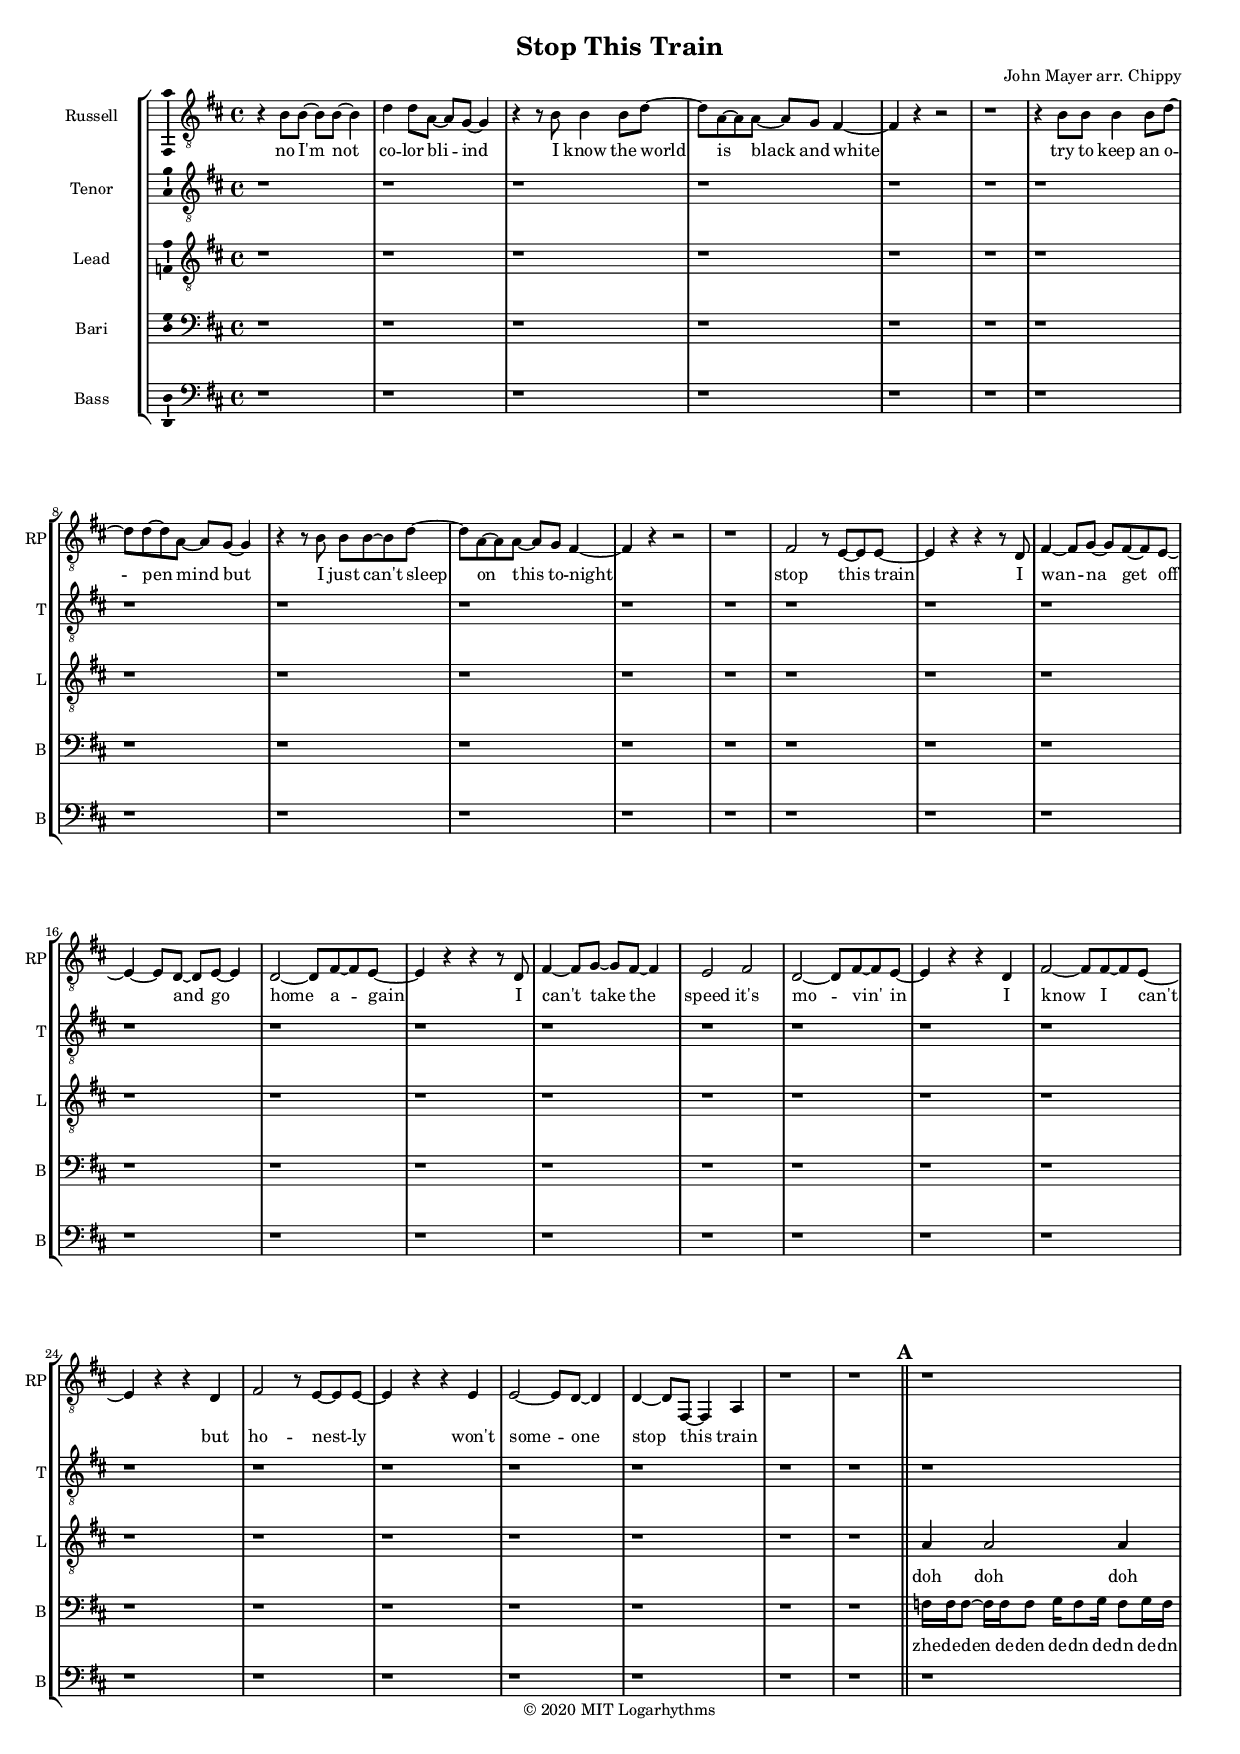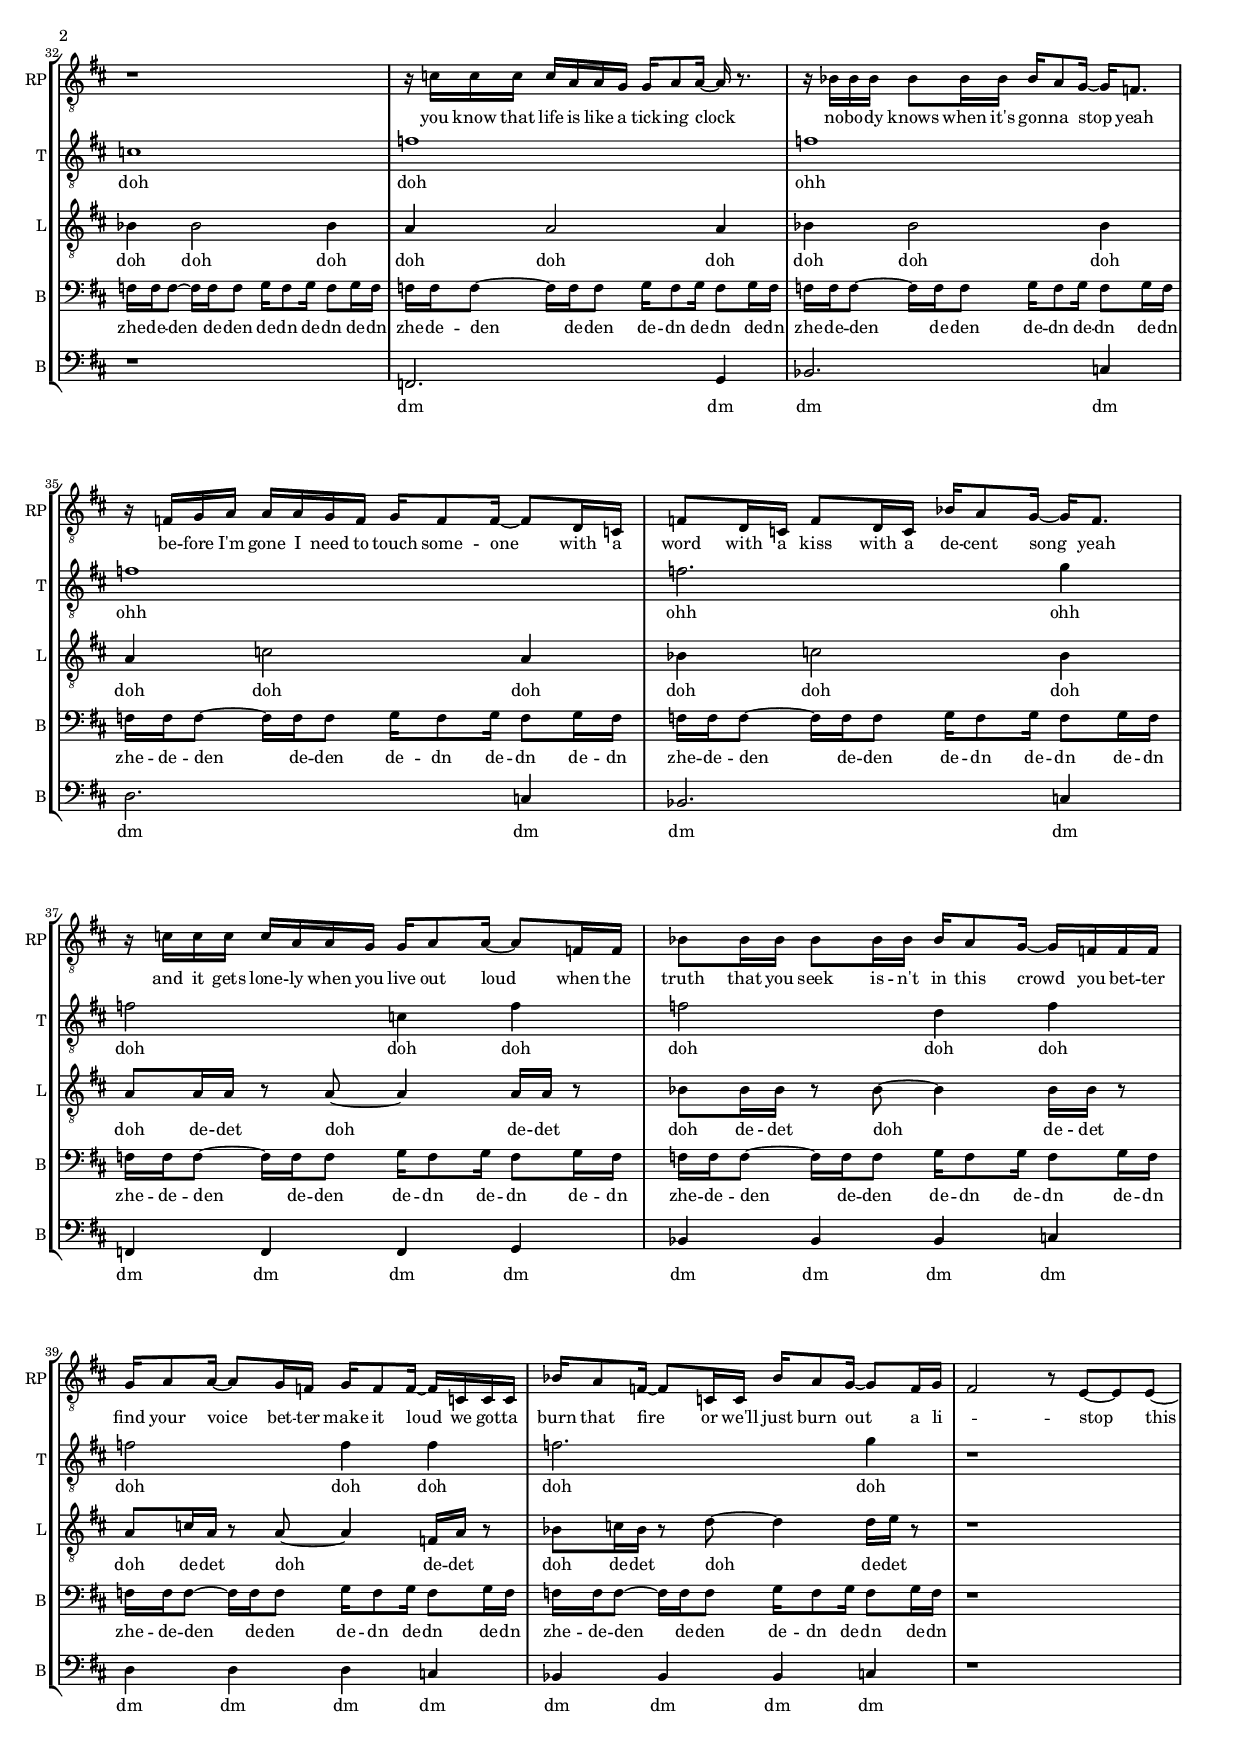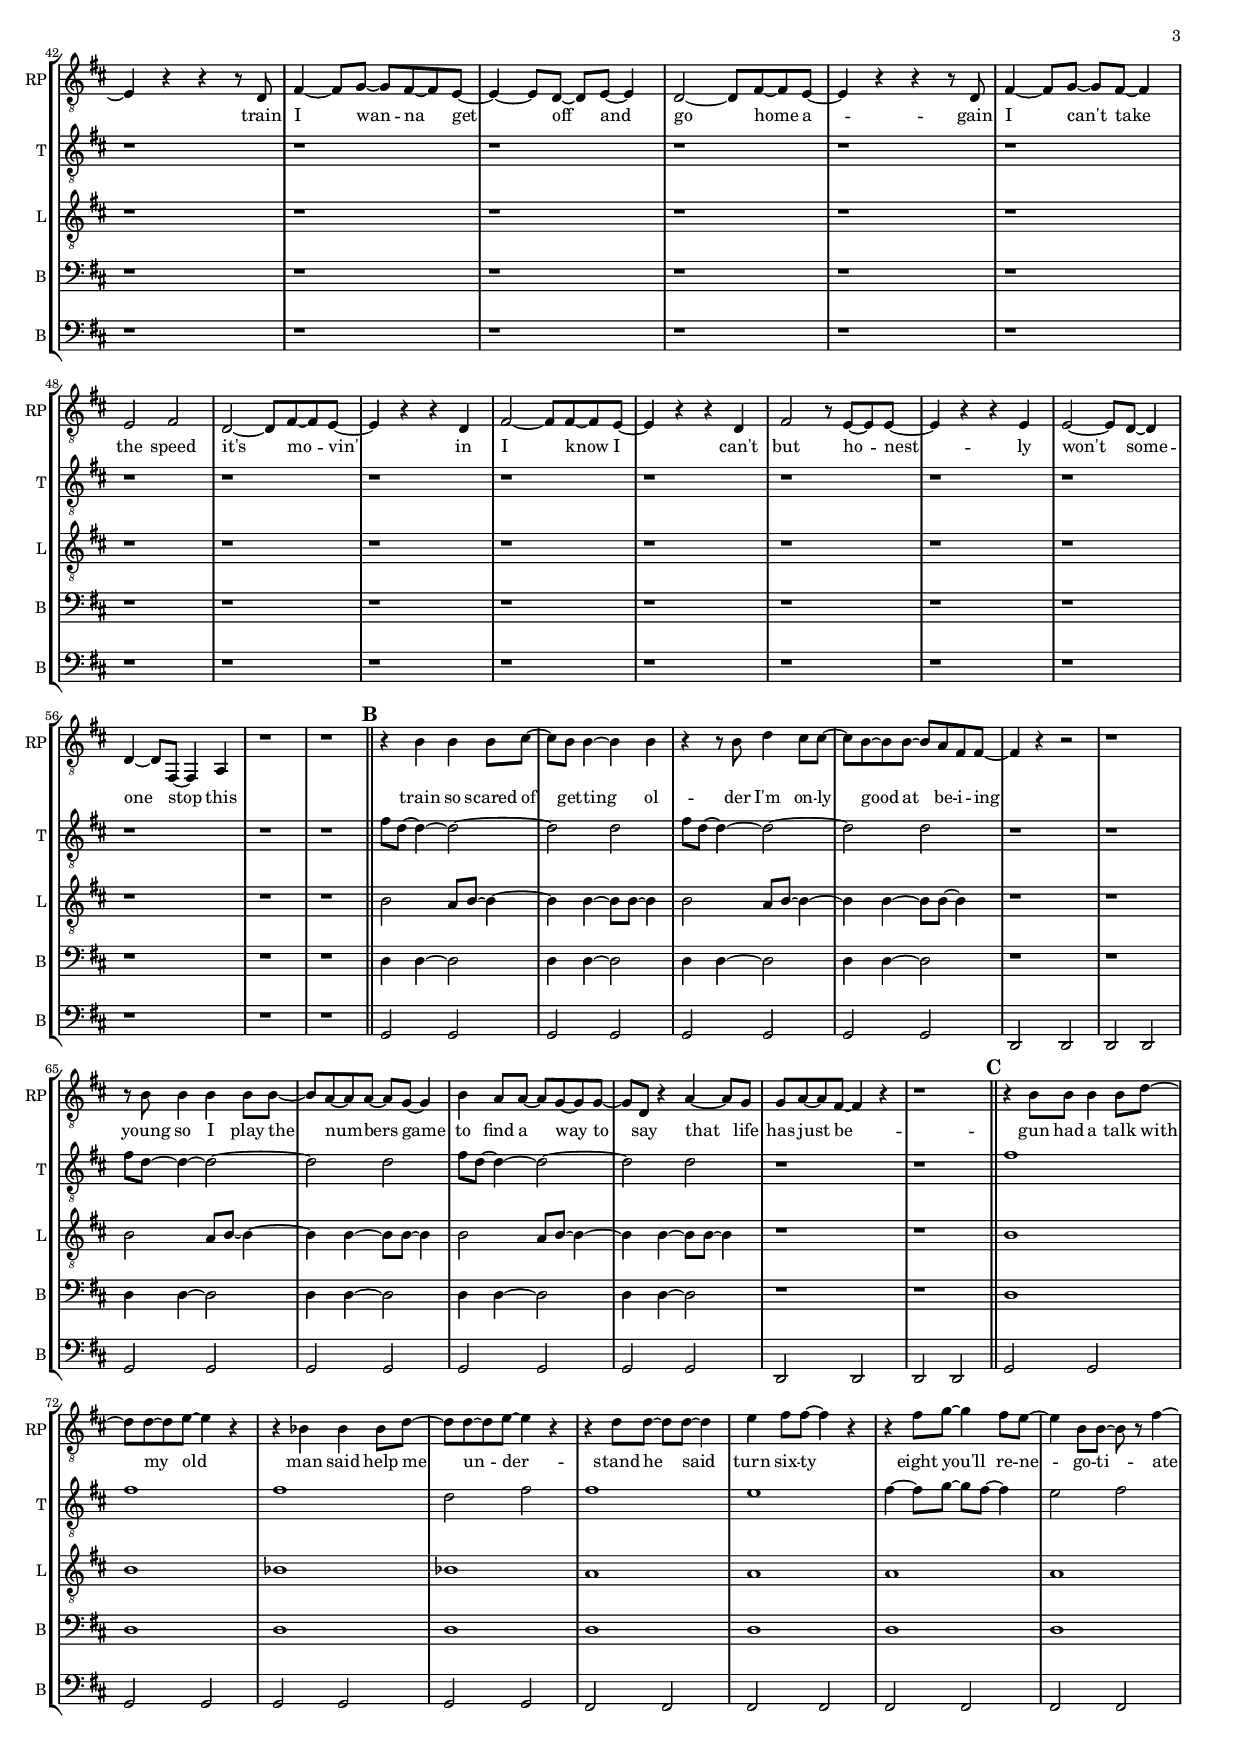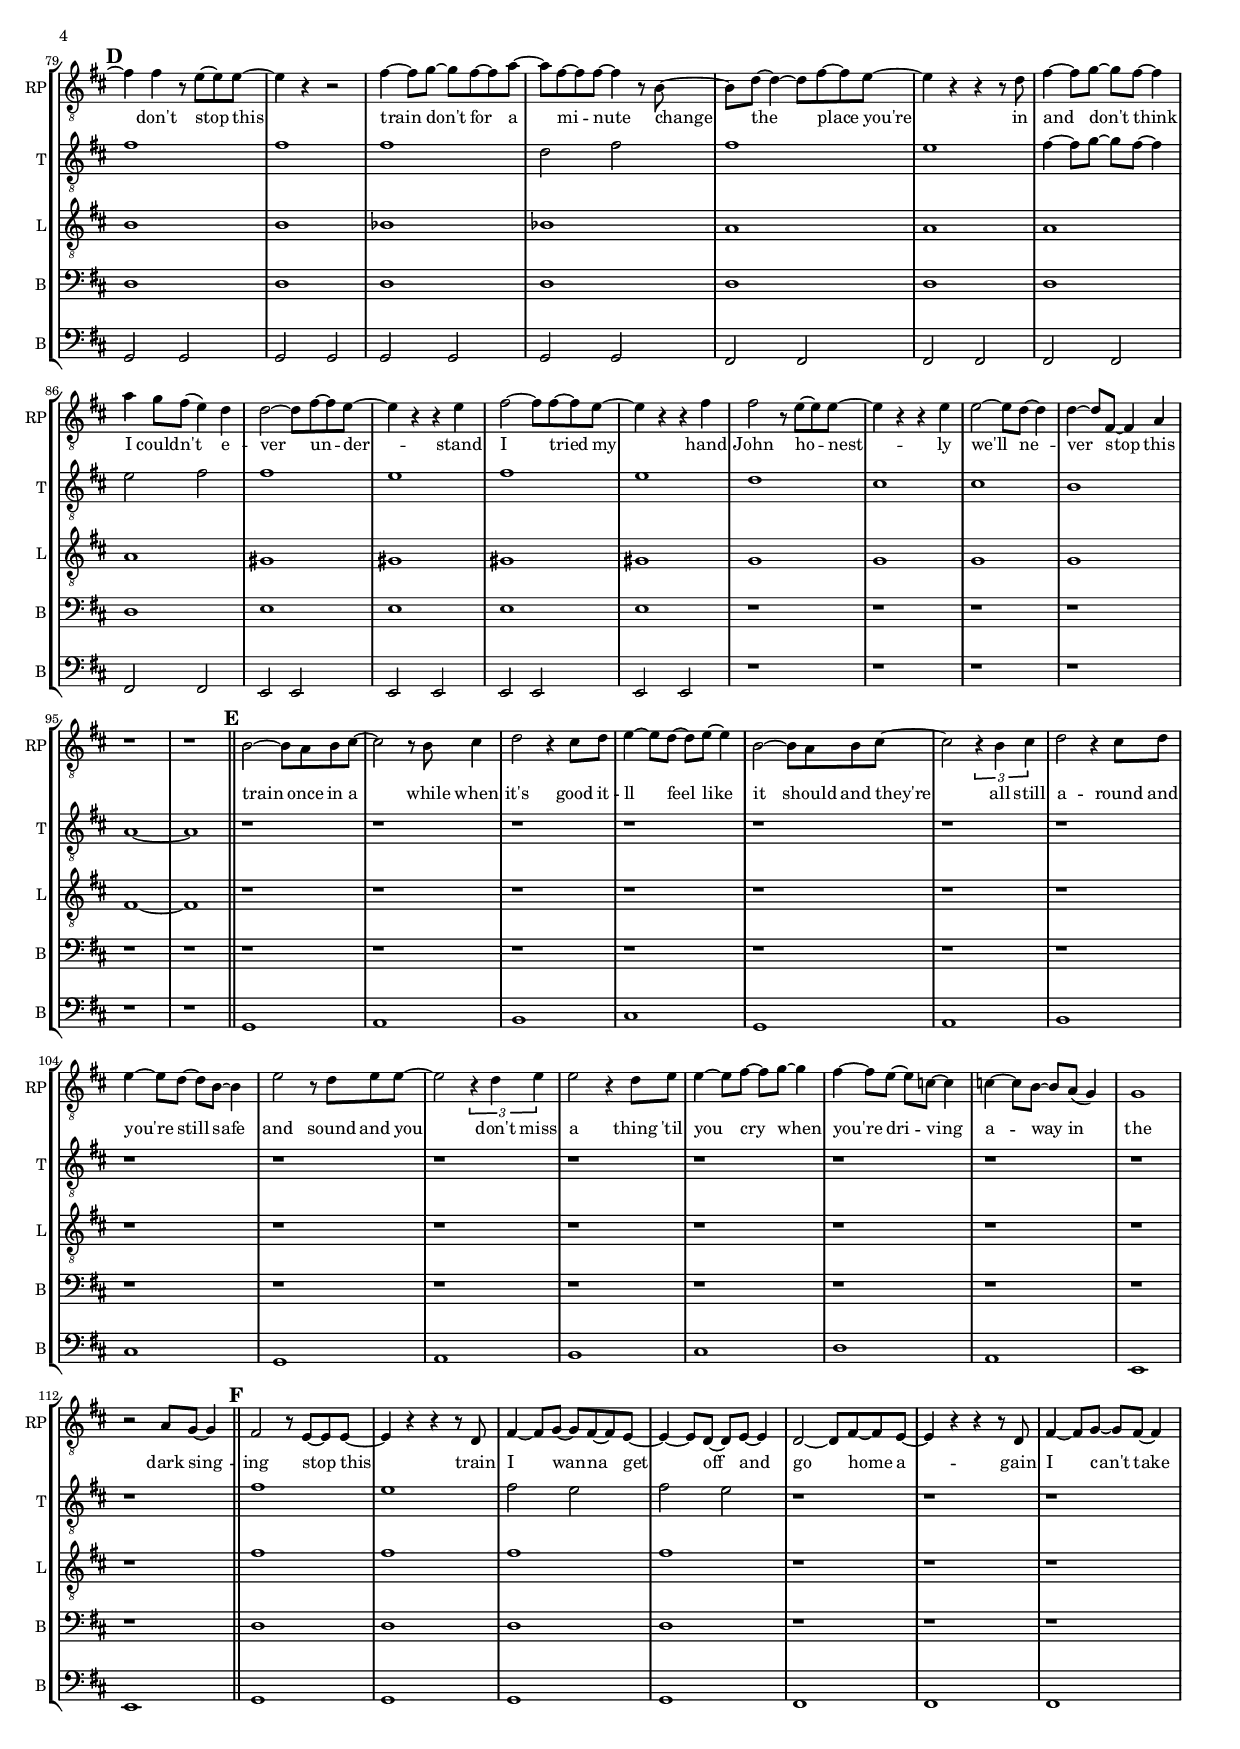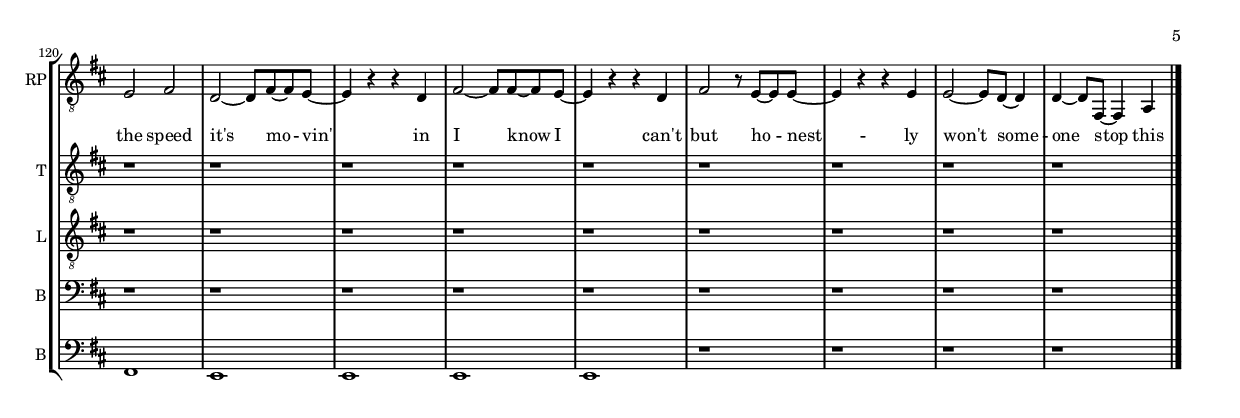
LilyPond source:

% score:///home/ryan/git/personal/stop-this-train/score.ly
% play:///home/ryan/git/personal/stop-this-train/media/russell.m4a:0
% play:///home/ryan/git/personal/stop-this-train/media/original.m4a:150
% play:///home/ryan/git/personal/stop-this-train/media/tori.m4a:4

\version "2.18.2"

#(set-global-staff-size 14)

\header {
  title = "Stop This Train"
  composer = "John Mayer arr. Chippy"
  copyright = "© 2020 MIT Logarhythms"
}

gSolo = { \key d \major }
gSoloLyrics = {}
gComp = { \key d \major }
gCompLyrics = {}
gRat = { \key d \major }
gRatLyrics = {}
gTenor = { \key d \major }
gTenorLyrics = {}
gLead = { \key d \major }
gLeadLyrics = {}
gBari = { \key d \major }
gBariLyrics = {}
gBass = { \key d \major }
gBassLyrics = {}


solo = \relative c' {
  r4  b8 b~  b8 b~  b4 |
  % no I'm not
  d4  d8 a~  a8 g~ g4 |
  % color bli-ind
  r4  r8 b  b4  b8 d~ |
  % I know the world
  d8 a~  a8 a~  a8 g  fis4~ |
  % is black and white

  fis4 r4 r2 |
  r1 |

  r4  b8 b  b4  b8 d~ |
  % try to keep an o-
  d8 d~  d8 a~  a8 g~ g4 |
  % pen mind but
  r4  r8 b  b8 b~  b8 d~ |
  % I just can't
  d8 a~  a8 a~  a8 g  fis4~ |
  % sleep on this tonigt

  fis4 r4 r2 |
  r1 |
}

soloLyrics = \lyricmode {
  no I'm not
  co -- lor bli -- ind
  I know the world
  is black and white

  try to keep an o --
  pen mind but
  I just can't
  sleep on this to -- night
}

comp = \relative c {
  r1 | r1 | r1 | r1 |
  r1 | r1 | r1 | r1 |
  r1 | r1 | r1 | r1 |
}

compLyrics = \lyricmode {}

rat = \relative c'' {
  r1 | r1 | r1 | r1 |
  r1 | r1 | r1 | r1 |
  r1 | r1 | r1 | r1 |
}

ratLyrics = \lyricmode {}

tenor = \relative c' {
  r1 | r1 | r1 | r1 |
  r1 | r1 | r1 | r1 |
  r1 | r1 | r1 | r1 |
}

tenorLyrics = \lyricmode {}

lead = \relative c' {
  r1 | r1 | r1 | r1 |
  r1 | r1 | r1 | r1 |
  r1 | r1 | r1 | r1 |
}

leadLyrics = \lyricmode {}

bari = \relative c' {
  r1 | r1 | r1 | r1 |
  r1 | r1 | r1 | r1 |
  r1 | r1 | r1 | r1 |
}

bariLyrics = \lyricmode {}

bass = \relative c, {
  r1 | r1 | r1 | r1 |
  r1 | r1 | r1 | r1 |
  r1 | r1 | r1 | r1 |
}

bassLyrics = \lyricmode {}


% "Export" the music to new variables

gSolo = { \gSolo \solo }
gSoloLyrics = { \gSoloLyrics \soloLyrics }
gComp = { \gComp \comp }
gCompLyrics = { \gCompLyrics \compLyrics }
gRat = { \gRat \rat }
gRatLyrics = { \gRatLyrics \ratLyrics }
gTenor = { \gTenor \tenor }
gTenorLyrics = { \gTenorLyrics \tenorLyrics }
gLead = { \gLead \lead }
gLeadLyrics = { \gLeadLyrics \leadLyrics }
gBari = { \gBari \bari }
gBariLyrics = { \gBariLyrics \bariLyrics }
gBass = { \gBass \bass }
gBassLyrics = { \gBassLyrics \bassLyrics }

% score:///home/ryan/git/personal/stop-this-train/score.ly
% play:///home/ryan/git/personal/stop-this-train/media/russell.m4a:97.75
% play:///home/ryan/git/personal/stop-this-train/media/original.m4a:150

solo = \relative c {
  fis2  r8 e~  e8 e~ |
  % stop this train
  e4  r4  r4  r8 d |
  % I
  fis4~  fis8 g~  g8 fis~  fis8 e~ |
  % wan-na get off
  e4~  e8 d~  d8 e8~  e4 |
  % and go

  d2~  d8 fis~  fis8 e~ |
  % home again
  e4  r4  r4  r8 d |
  % I
  fis4~  fis8 g~  g8 fis~  fis4 |
  % can't take the
  e2  fis2 |
  % speed it's

  d2~  d8 fis~  fis8 e~ |
  % mo-vin' in
  e4  r4  r4  d4 |
  % I
  fis2~  fis8 fis~  fis8 e~ |
  % know I can't
  e4  r4  r4  d4 |
  % but

  fis2  r8 e~  e8 e~ |
  % honestly
  e4  r4  r4  e4 |
  % won't
  e2~  e8 d~  d4 |
  % some one
  d4~  d8 fis,~  fis4  a4 |
  % stop this train

  r1 | r1 |

  \bar "||" \mark \default
}

soloLyrics = \lyricmode {
  stop this train
  I
  wan -- na get off
  and go

  home a -- gain
  I
  can't take the
  speed it's

  mo -- vin' in
  I
  know I can't
  but

  ho -- nest -- ly
  won't
  some -- one
  stop this train
}

% play:///home/ryan/git/personal/stop-this-train/media/tori.m4a:93
toricomp = \relative c' {
  d2  r8 b~  b8 b~ |
  % stop this train
  b4  r4  r2 |
  %
  d4~  d8 e~  e8 d~  d8 b~ |
  % wan-na get off
  b4~  b8 a~  a8 b8~  b4 |
  % and go
}

comp = \relative c' {
  r1 | r1 | r1 | r1 |
  r1 | r1 | r1 | r1 |
  r1 | r1 | r1 | r1 |
  r1 | r1 | r1 | r1 |
  r1 | r1 |
}

compLyrics = \lyricmode {}

rat = \relative c'' {
  r1 | r1 | r1 | r1 |
  r1 | r1 | r1 | r1 |
  r1 | r1 | r1 | r1 |
  r1 | r1 | r1 | r1 |
  r1 | r1 |
}

ratLyrics = \lyricmode {}

tenor = \relative c' {
  r1 | r1 | r1 | r1 |
  r1 | r1 | r1 | r1 |
  r1 | r1 | r1 | r1 |
  r1 | r1 | r1 | r1 |
  r1 | r1 |
}

tenorLyrics = \lyricmode {}

lead = \relative c' {
  r1 | r1 | r1 | r1 |
  r1 | r1 | r1 | r1 |
  r1 | r1 | r1 | r1 |
  r1 | r1 | r1 | r1 |
  r1 | r1 |
}

leadLyrics = \lyricmode {}

bari = \relative c {
  r1 | r1 | r1 | r1 |
  r1 | r1 | r1 | r1 |
  r1 | r1 | r1 | r1 |
  r1 | r1 | r1 | r1 |
  r1 | r1 |
}

bariLyrics = \lyricmode {}

bass = \relative c {
  r1 | r1 | r1 | r1 |
  r1 | r1 | r1 | r1 |
  r1 | r1 | r1 | r1 |
  r1 | r1 | r1 | r1 |
  r1 | r1 |
}

bassLyrics = \lyricmode {}


% "Export" the music to new variables

gSolo = { \gSolo \solo }
gSoloLyrics = { \gSoloLyrics \soloLyrics }
gComp = { \gComp \comp }
gCompLyrics = { \gCompLyrics \compLyrics }
gRat = { \gRat \rat }
gRatLyrics = { \gRatLyrics \ratLyrics }
gTenor = { \gTenor \tenor }
gTenorLyrics = { \gTenorLyrics \tenorLyrics }
gLead = { \gLead \lead }
gLeadLyrics = { \gLeadLyrics \leadLyrics }
gBari = { \gBari \bari }
gBariLyrics = { \gBariLyrics \bariLyrics }
gBass = { \gBass \bass }
gBassLyrics = { \gBassLyrics \bassLyrics }


solo = \relative c' {
  r1 | r1 |
  r16 c c c  c a a g  g a8 a16~  a r8. |
  r16 bes bes bes  bes8 bes16 bes  bes a8 g16~  g f8. |
  r16 f g a  a a g f  g f8 f16~  f8 d16 c |
  f8 d16 c  f8 d16 c  bes' a8 g16~  g f8. |
  r16 c' c c  c a a g  g a8 a16~  a8 f16 f |
  bes8 bes16 bes  bes8 bes16 bes  bes a8 g16~  g f f f |
  g a8 a16~  a8 g16 f  g f8 f16~  f c c c |
  bes' a8 f16~  f8 c16 c  bes' a8 g16~  g8 f16 g~ |
}

soloLyrics = \lyricmode {
  you know that life is like a tick -- ing clock
  no -- bo -- dy knows when it's gon -- na stop yeah
  be -- fore I'm gone I need to touch some -- one with a
  word with a kiss with a de -- cent song yeah

  and it gets lone -- ly when you live out loud when the
  truth that you seek is -- n't in this crowd you bet -- ter
  find your voice bet -- ter make it loud we got -- ta
  burn that fire or we'll just burn out a li --
}

comp = {
  r1 | r1 |
  r1 | r1 | r1 | r1 |
  r1 | r1 | r1 | r1 |
}

compLyrics = \lyricmode {

}

rat = {
  r1 | r1 |
  r1 | r1 | r1 | r1 |
  r1 | r1 | r1 | r1 |
}

ratLyrics = \lyricmode {

}

tenor = \relative c' {
  r1 |
  c1 |
  f1 |
  f1 |
  f1 |
  f2. g4 |
  f2 c4 f |
  f2 d4 f |
  f2 f4 f |
  f2. g4 |
}

tenorLyrics = \lyricmode {
  doh
  doh
  ohh
  ohh
  ohh ohh
  doh doh doh
  doh doh doh
  doh doh doh
  doh doh
}

lead = \relative c' {
  a4  a2  a4 |
  bes4  bes2  bes4 |
  a4  a2  a4 |
  bes4  bes2  bes4 |
  a4  c2  a4 |
  bes4  c2  bes4 |

  a8 a16 a  r8 a~  a4  a16 a r8 |
  bes8 bes16 bes  r8 bes~  bes4  bes16 bes r8 |
  a8 c16 a  r8 a~  a4  f16 a r8 |
  bes8 c16 bes  r8 d~  d4  d16 e r8 |
}

leadLyrics = \lyricmode {
  doh doh doh
  doh doh doh
  doh doh doh
  doh doh doh
  doh doh doh
  doh doh doh

  doh de -- det doh de -- det
  doh de -- det doh de -- det
  doh de -- det doh de -- det
  doh de -- det doh de -- det
}

bari = \relative c {
  f16 f f8~  f16 f f8  g16 f8 g16  f8 g16 f |
  f16 f f8~  f16 f f8  g16 f8 g16  f8 g16 f |
  f16 f f8~  f16 f f8  g16 f8 g16  f8 g16 f |
  f16 f f8~  f16 f f8  g16 f8 g16  f8 g16 f |
  f16 f f8~  f16 f f8  g16 f8 g16  f8 g16 f |
  f16 f f8~  f16 f f8  g16 f8 g16  f8 g16 f |

  f16 f f8~  f16 f f8  g16 f8 g16  f8 g16 f |
  f16 f f8~  f16 f f8  g16 f8 g16  f8 g16 f |
  f16 f f8~  f16 f f8  g16 f8 g16  f8 g16 f |
  f16 f f8~  f16 f f8  g16 f8 g16  f8 g16 f |
}

bariLyrics = \lyricmode {
  zhe -- de -- den de -- den de -- dn de -- dn de -- dn
  zhe -- de -- den de -- den de -- dn de -- dn de -- dn
  zhe -- de -- den de -- den de -- dn de -- dn de -- dn
  zhe -- de -- den de -- den de -- dn de -- dn de -- dn
  zhe -- de -- den de -- den de -- dn de -- dn de -- dn
  zhe -- de -- den de -- den de -- dn de -- dn de -- dn
  zhe -- de -- den de -- den de -- dn de -- dn de -- dn
  zhe -- de -- den de -- den de -- dn de -- dn de -- dn
  zhe -- de -- den de -- den de -- dn de -- dn de -- dn
  zhe -- de -- den de -- den de -- dn de -- dn de -- dn
}

bass = \relative c, {
  r1 | r1 |
  f2.  g4 |
  bes2.  c4 |
  d2. c4 |
  bes2. c4|
  f,4 f f g |
  bes4 bes bes c |
  d4 d d c |
  bes4 bes bes c |
}

bassLyrics = \lyricmode {
  dm dm
  dm dm
  dm dm
  dm dm
  dm dm dm dm
  dm dm dm dm
  dm dm dm dm
  dm dm dm dm
}


% "Export" the music to new variables

gSolo = { \gSolo \solo }
gSoloLyrics = { \gSoloLyrics \soloLyrics }
gComp = { \gComp \comp }
gCompLyrics = { \gCompLyrics \compLyrics }
gRat = { \gRat \rat }
gRatLyrics = { \gRatLyrics \ratLyrics }
gTenor = { \gTenor \tenor }
gTenorLyrics = { \gTenorLyrics \tenorLyrics }
gLead = { \gLead \lead }
gLeadLyrics = { \gLeadLyrics \leadLyrics }
gBari = { \gBari \bari }
gBariLyrics = { \gBariLyrics \bariLyrics }
gBass = { \gBass \bass }
gBassLyrics = { \gBassLyrics \bassLyrics }

% score:///home/ryan/git/personal/stop-this-train/score.ly
% play:///home/ryan/git/personal/stop-this-train/media/russell.m4a:97.75
% play:///home/ryan/git/personal/stop-this-train/media/original.m4a:150

solo = \relative c {
  fis2  r8 e~  e8 e~ |
  % stop this train
  e4  r4  r4  r8 d |
  % I
  fis4~  fis8 g~  g8 fis~  fis8 e~ |
  % wan-na get off
  e4~  e8 d~  d8 e8~  e4 |
  % and go

  d2~  d8 fis~  fis8 e~ |
  % home again
  e4  r4  r4  r8 d |
  % I
  fis4~  fis8 g~  g8 fis~  fis4 |
  % can't take the
  e2  fis2 |
  % speed it's

  d2~  d8 fis~  fis8 e~ |
  % mo-vin' in
  e4  r4  r4  d4 |
  % I
  fis2~  fis8 fis~  fis8 e~ |
  % know I can't
  e4  r4  r4  d4 |
  % but

  fis2  r8 e~  e8 e~ |
  % honestly
  e4  r4  r4  e4 |
  % won't
  e2~  e8 d~  d4 |
  % some one
  d4~  d8 fis,~  fis4  a4 |
  % stop this train

  r1 | r1 |

  \bar "||" \mark \default
}

soloLyrics = \lyricmode {
  stop this train
  I
  wan -- na get off
  and go

  home a -- gain
  I
  can't take the
  speed it's

  mo -- vin' in
  I
  know I can't
  but

  ho -- nest -- ly
  won't
  some -- one
  stop this train
}

% play:///home/ryan/git/personal/stop-this-train/media/tori.m4a:93
toricomp = \relative c' {
  d2  r8 b~  b8 b~ |
  % stop this train
  b4  r4  r2 |
  %
  d4~  d8 e~  e8 d~  d8 b~ |
  % wan-na get off
  b4~  b8 a~  a8 b8~  b4 |
  % and go
}

comp = \relative c' {
  r1 | r1 | r1 | r1 |
  r1 | r1 | r1 | r1 |
  r1 | r1 | r1 | r1 |
  r1 | r1 | r1 | r1 |
  r1 | r1 |
}

compLyrics = \lyricmode {}

rat = \relative c'' {
  r1 | r1 | r1 | r1 |
  r1 | r1 | r1 | r1 |
  r1 | r1 | r1 | r1 |
  r1 | r1 | r1 | r1 |
  r1 | r1 |
}

ratLyrics = \lyricmode {}

tenor = \relative c' {
  r1 | r1 | r1 | r1 |
  r1 | r1 | r1 | r1 |
  r1 | r1 | r1 | r1 |
  r1 | r1 | r1 | r1 |
  r1 | r1 |
}

tenorLyrics = \lyricmode {}

lead = \relative c' {
  r1 | r1 | r1 | r1 |
  r1 | r1 | r1 | r1 |
  r1 | r1 | r1 | r1 |
  r1 | r1 | r1 | r1 |
  r1 | r1 |
}

leadLyrics = \lyricmode {}

bari = \relative c {
  r1 | r1 | r1 | r1 |
  r1 | r1 | r1 | r1 |
  r1 | r1 | r1 | r1 |
  r1 | r1 | r1 | r1 |
  r1 | r1 |
}

bariLyrics = \lyricmode {}

bass = \relative c {
  r1 | r1 | r1 | r1 |
  r1 | r1 | r1 | r1 |
  r1 | r1 | r1 | r1 |
  r1 | r1 | r1 | r1 |
  r1 | r1 |
}

bassLyrics = \lyricmode {}


% "Export" the music to new variables

gSolo = { \gSolo \solo }
gSoloLyrics = { \gSoloLyrics \soloLyrics }
gComp = { \gComp \comp }
gCompLyrics = { \gCompLyrics \compLyrics }
gRat = { \gRat \rat }
gRatLyrics = { \gRatLyrics \ratLyrics }
gTenor = { \gTenor \tenor }
gTenorLyrics = { \gTenorLyrics \tenorLyrics }
gLead = { \gLead \lead }
gLeadLyrics = { \gLeadLyrics \leadLyrics }
gBari = { \gBari \bari }
gBariLyrics = { \gBariLyrics \bariLyrics }
gBass = { \gBass \bass }
gBassLyrics = { \gBassLyrics \bassLyrics }

% score:///home/ryan/git/personal/stop-this-train/score.ly
% play:///home/ryan/git/personal/stop-this-train/media/russell.m4a:97.75
% play:///home/ryan/git/personal/stop-this-train/media/original.m4a:150

solo = \relative c' {
  r4  b4  b4  b8 cis~ |
  % so scared of get-
  cis8 b  b4~  b4  b4 |
  % ting older
  r4  r8 b  d4  cis8 cis~ |
  % I'm only good
  cis8 b~  b8 b~  b8 a  fis8 fis~ |
  % at being young

  fis4 r4 r2 |
  r1 |

% play:///home/ryan/git/personal/stop-this-train/media/original.m4a:160

  r8 b  b4  b4  b8 b~ |
  % so I play the num -
  b8 a~  a8 a~  a8 g~  g4 |
  % bers game to
  b4  a8 a~  a8 g~  g8 g~ |
  % find a way to say
  g8 d  r4  a'4~ a8 g |
  % that life has

  g8 a~  a8 fis~  fis4  r4 |
  % just begun
  r1 |

  \bar "||" \mark \default
}

soloLyrics = \lyricmode {
  so scared of get --
  ting ol -- der
  I'm on -- ly good
  at be -- i -- ing young

  so I play the num --
  bers game to
  find a way to say
  that life has 

  just be -- gun
}

comp = \relative c {
  r1 | r1 | r1 | r1 |
  r1 | r1 | r1 | r1 |
  r1 | r1 | r1 | r1 |
}

compLyrics = \lyricmode {}

rat = \relative c'' {
  r1 | r1 | r1 | r1 |
  r1 | r1 | r1 | r1 |
  r1 | r1 | r1 | r1 |
}

ratLyrics = \lyricmode {}

tenor = \relative c' {
  fis8 d~  d4~  d2~ |
  d2  d2 |
  fis8 d~  d4~  d2~ |
  d2  d2 |

  r1 | r1 |

  fis8 d~  d4~  d2~ |
  d2  d2 |
  fis8 d~  d4~  d2~ |
  d2  d2 |

  r1 | r1 |
}

tenorLyrics = \lyricmode {}

lead = \relative c' {
  b2  a8 b~  b4~ |
  b4  b4~  b8 b~  b4 |
  b2  a8 b~  b4~ |
  b4  b4~  b8 b~  b4 |

  r1 | r1 |

  b2  a8 b~  b4~ |
  b4  b4~  b8 b~  b4 |
  b2  a8 b~  b4~ |
  b4  b4~  b8 b~  b4 |

  r1 | r1 |
}

leadLyrics = \lyricmode {}

bari = \relative c {
  d4  d4~  d2|
  d4  d4~  d2|
  d4  d4~  d2|
  d4  d4~  d2|

  r1 | r1 |

  d4  d4~  d2|
  d4  d4~  d2|
  d4  d4~  d2|
  d4  d4~  d2|

  r1 | r1 |
}

bariLyrics = \lyricmode {}

bass = \relative c {
  g2 g2 | g2 g2 | g2 g2 | g2 g2 |
  d2 d2 | d2 d2 |
  g2 g2 | g2 g2 | g2 g2 | g2 g2 |
  d2 d2 | d2 d2 |
}

bassLyrics = \lyricmode {}


% "Export" the music to new variables

gSolo = { \gSolo \solo }
gSoloLyrics = { \gSoloLyrics \soloLyrics }
gComp = { \gComp \comp }
gCompLyrics = { \gCompLyrics \compLyrics }
gRat = { \gRat \rat }
gRatLyrics = { \gRatLyrics \ratLyrics }
gTenor = { \gTenor \tenor }
gTenorLyrics = { \gTenorLyrics \tenorLyrics }
gLead = { \gLead \lead }
gLeadLyrics = { \gLeadLyrics \leadLyrics }
gBari = { \gBari \bari }
gBariLyrics = { \gBariLyrics \bariLyrics }
gBass = { \gBass \bass }
gBassLyrics = { \gBassLyrics \bassLyrics }

% score:///home/ryan/git/personal/stop-this-train/score.ly
% play:///home/ryan/git/personal/stop-this-train/media/russell.m4a:118


% play:///home/ryan/git/personal/stop-this-train/media/original.m4a:171

solo = \relative c' {
  r4  b8 b  b4  b8 d~ |
  % had a talk with my
  d8 d~  d8 e~  e4 r4 |
  % old man
  r4  bes4  bes4  bes8 d~ |
  % said help me un-
  d8 d~  d8 e~  e4 r4 |
  % der stand

% play:///home/ryan/git/personal/stop-this-train/media/original.m4a:177.2

  r4  d8 d~  d8 d~  d4 |
  % he said turn
  e4  fis8 fis~  fis4  r4 |
  % sixty eight
  r4  fis8 g~  g4  fis8 e~ |
  % you'll renego-
  e4  b8 b~  b8 r  fis'4~ |
  % tiate don't

  \mark \default

% play:///home/ryan/git/personal/stop-this-train/media/original.m4a:182

  fis4  fis4  r8 e~  e8 e~ |
  % stop this train
  e4  r4  r2 |
  %
  fis4~  fis8 g~  g8 fis~  fis8 a~ |
  % don't for a mi-
  a8 fis~  fis8 fis~  fis4  r8 b,~ |
  % nute change the 

% play:///home/ryan/git/personal/stop-this-train/media/original.m4a:187

  b8 d~  d4~  d8 fis~  fis8 e~ |
  % place you're in
  e4  r4  r4  r8 d |
  % and
  fis4~  fis8 g~  g8 fis~  fis4 |
  % don't think I
  a4  g8 fis(  e4)  d4 |
  % couldn't ever

% play:///home/ryan/git/personal/stop-this-train/media/original.m4a:193

  d2~  d8 fis~  fis8 e~ |
  % understand
  e4  r4  r4  e4 |
  % I
  fis2~  fis8 fis~  fis8 e~ |
  % tried my hand
  e4  r4  r4  fis4 |
  % john

% play:///home/ryan/git/personal/stop-this-train/media/original.m4a:198.7

  fis2  r8 e~  e8 e~ |
  % honestly
  e4  r4  r4  e4 |
  % we'll ne-
  e2~  e8 d~  d4 |
  % ver
  d4~  d8 fis,~  fis4  a4 |
  % stop this train

  r1 | r1 |

  \bar "||" \mark \default
}

soloLyrics = \lyricmode {
  had a talk with my
  old man
  said help me un --
  der -- stand

  he said turn
  six -- ty eight
  you'll re -- ne -- go --
  ti -- ate don't

  stop this train
  don't for a mi --
  nute change the

  place you're in
  and
  don't think I
  could -- n't e -- ver

  un -- der -- stand
  I
  tried my hand
  John

  ho -- nest -- ly
  we'll ne --
  ver
  stop this train
}

comp = \relative c' {
  r1 | r1 | r1 | r1 |
  r1 | r1 | r1 | r1 |
  r1 | r1 | r1 | r1 |
  r1 | r1 | r1 | r1 |
  r1 | r1 | r1 | r1 |
  r1 | r1 | r1 | r1 |
  r1 | r1 |
}

compLyrics = \lyricmode {}

rat = \relative c'' {
  r1 | r1 | r1 | r1 |
  r1 | r1 | r1 | r1 |
  r1 | r1 | r1 | r1 |
  r1 | r1 | r1 | r1 |
  r1 | r1 | r1 | r1 |
  r1 | r1 | r1 | r1 |
  r1 | r1 |
}

ratLyrics = \lyricmode {}

tenor = \relative c' {
  fis1 |
  fis1 |
  fis1 |
  d2  fis |

  fis1 |
  e1 |
  fis4~  fis8 g~  g8 fis~  fis4 |
  e2  fis2 |

  fis1 |
  fis1 |
  fis1 |
  d2  fis |

  fis1 |
  e1 |
  fis4~  fis8 g~  g8 fis~  fis4 |
  e2  fis2 |

  fis1 |
  e1 |
  fis1 |
  e1 |

  d1 |
  cis1 |
  cis1 |
  b1 |

  a1~ | a1 |
}

tenorLyrics = \lyricmode {}

lead = \relative c' {
  b1 |
  b1 |
  bes1 |
  bes1 |

  a1 |
  a1 |
  a1 |
  a1 |

  b1 |
  b1 |
  bes1 |
  bes1 |

  a1 |
  a1 |
  a1 |
  a1 |

  gis1 |
  gis1 |
  gis1 |
  gis1 |

  g1 |
  g1 |
  g1 |
  g1 |

  fis1~ | fis1 |
}

leadLyrics = \lyricmode {}

% play:///home/ryan/git/personal/stop-this-train/media/original.m4a:110
bari = \relative c {
  d1 |
  d1 |
  d1 |
  d1 |

  d1 |
  d1 |
  d1 |
  d1 |

  d1 |
  d1 |
  d1 |
  d1 |

  d1 |
  d1 |
  d1 |
  d1 |

  e1 |
  e1 |
  e1 |
  e1 |

  r1 |
  r1 |
  r1 |
  r1 |

  r1 | r1 |
}

bariLyrics = \lyricmode {}

bass = \relative c {
  g2  g |
  g2  g |
  g2  g |
  g2  g |

  fis2  fis |
  fis2  fis |
  fis2  fis |
  fis2  fis |

  g2  g |
  g2  g |
  g2  g |
  g2  g |

  fis2  fis |
  fis2  fis |
  fis2  fis |
  fis2  fis |

  e2  e |
  e2  e |
  e2  e |
  e2  e |

  r1 | r1 | r1 | r1 |
  r1 | r1 |
}

bassLyrics = \lyricmode {}


% "Export" the music to new variables

gSolo = { \gSolo \solo }
gSoloLyrics = { \gSoloLyrics \soloLyrics }
gComp = { \gComp \comp }
gCompLyrics = { \gCompLyrics \compLyrics }
gRat = { \gRat \rat }
gRatLyrics = { \gRatLyrics \ratLyrics }
gTenor = { \gTenor \tenor }
gTenorLyrics = { \gTenorLyrics \tenorLyrics }
gLead = { \gLead \lead }
gLeadLyrics = { \gLeadLyrics \leadLyrics }
gBari = { \gBari \bari }
gBariLyrics = { \gBariLyrics \bariLyrics }
gBass = { \gBass \bass }
gBassLyrics = { \gBassLyrics \bassLyrics }

% score:///home/ryan/git/personal/stop-this-train/score.ly
% play:///home/ryan/git/personal/stop-this-train/media/russell.m4a:161

% play:///home/ryan/git/personal/stop-this-train/media/original.m4a:214

solo = \relative c' {
  b2~  b8 a  b8 cis~ |
  % once in a while
  cis2  r8 b  cis4 |
  % when it's
  d2  r4  cis8 d |
  % good it'll
  e4~  e8 d~  d8 e~  e4 |
  % feel like it

% play:///home/ryan/git/personal/stop-this-train/media/original.m4a:220

  b2~  b8 a  b8 cis~ |
  % should and they're
  cis2  \tuplet 3/2 { r4 b cis } |
  % all still a-
  d2  r4  cis8 d |
  % round and you're
  e4~  e8 d~  d8 b~  b4 |
  % still safe and

% play:///home/ryan/git/personal/stop-this-train/media/original.m4a:225.7

  e2  r8 d  e8 e~ |
  % sound and you don't
  e2  \tuplet 3/2 { r4 d e } |
  % miss a
  e2  r4  d8 e |
  % thing 'til you
  e4~  e8 fis~  fis8 g~  g4  |
  % cry when you're

% play:///home/ryan/git/personal/stop-this-train/media/original.m4a:230.5

  fis4~  fis8 e~  e8 c~  c4  |
  % driving a-
  c4~  c8 b~  b8 a(  g4)  |
  % way in the
  g1 |
  % dark
  r2  a8 g~  g4 |
  % singing

  \bar "||" \mark \default
}

soloLyrics = \lyricmode {
  once in a while
  when it's
  good it -- ll
  feel like it

  should and they're
  all still a --
  round and you're
  still safe and

  sound and you don't
  miss a
  thing 'til you
  cry when you're

  dri -- ving a --
  way in the
  dark
  sing -- ing
}

comp = {
  r1 | r1 | r1 | r1 |
  r1 | r1 | r1 | r1 |
  r1 | r1 | r1 | r1 |
  r1 | r1 | r1 | r1 |
}

compLyrics = \lyricmode {}

rat = {
  r1 | r1 | r1 | r1 |
  r1 | r1 | r1 | r1 |
  r1 | r1 | r1 | r1 |
  r1 | r1 | r1 | r1 |
}

ratLyrics = \lyricmode {}

tenor = \relative c' {
  r1 | r1 | r1 | r1 |
  r1 | r1 | r1 | r1 |
  r1 | r1 | r1 | r1 |
  r1 | r1 | r1 | r1 |
}

tenorLyrics = \lyricmode {}

lead = \relative c' {
  r1 | r1 | r1 | r1 |
  r1 | r1 | r1 | r1 |
  r1 | r1 | r1 | r1 |
  r1 | r1 | r1 | r1 |
}

leadLyrics = \lyricmode {}

bari = \relative c {
  r1 | r1 | r1 | r1 |
  r1 | r1 | r1 | r1 |
  r1 | r1 | r1 | r1 |
  r1 | r1 | r1 | r1 |
}

bariLyrics = \lyricmode {}

bass = \relative c {
  g1 | a1 | b1 | cis1 |
  g1 | a1 | b1 | cis1 |
  g1 | a1 | b1 | cis1 |
  d1 | a1 | e1 | e1 |
}

bassLyrics = \lyricmode {}


% "Export" the music to new variables

gSolo = { \gSolo \solo }
gSoloLyrics = { \gSoloLyrics \soloLyrics }
gComp = { \gComp \comp }
gCompLyrics = { \gCompLyrics \compLyrics }
gRat = { \gRat \rat }
gRatLyrics = { \gRatLyrics \ratLyrics }
gTenor = { \gTenor \tenor }
gTenorLyrics = { \gTenorLyrics \tenorLyrics }
gLead = { \gLead \lead }
gLeadLyrics = { \gLeadLyrics \leadLyrics }
gBari = { \gBari \bari }
gBariLyrics = { \gBariLyrics \bariLyrics }
gBass = { \gBass \bass }
gBassLyrics = { \gBassLyrics \bassLyrics }


solo = \relative c {
  fis2  r8 e~  e8 e~ |
  % stop this train
  e4  r4  r4  r8 d |
  % I
  fis4~  fis8 g~  g8 fis~  fis8 e~ |
  % wan-na get off
  e4~  e8 d~  d8 e8~  e4 |
  % and go

  d2~  d8 fis~  fis8 e~ |
  % home again
  e4  r4  r4  r8 d |
  % I
  fis4~  fis8 g~  g8 fis~  fis4 |
  % can't take the
  e2  fis2 |
  % speed it's

  d2~  d8 fis~  fis8 e~ |
  % mo-vin' in
  e4  r4  r4  d4 |
  % I
  fis2~  fis8 fis~  fis8 e~ |
  % know I can't
  e4  r4  r4  d4 |
  % but

  fis2  r8 e~  e8 e~ |
  % honestly
  e4  r4  r4  e4 |
  % won't
  e2~  e8 d~  d4 |
  % some one
  d4~  d8 fis,~  fis4  a4 |
  % stop this train

  \bar "|."
}

soloLyrics = \lyricmode {
  stop this train
  I
  wan -- na get off
  and go

  home a -- gain
  I
  can't take the
  speed it's

  mo -- vin' in
  I
  know I can't
  but

  ho -- nest -- ly
  won't
  some -- one
  stop this train
}

comp = \relative c' {
  r1 | r1 | r1 | r1 |
  r1 | r1 | r1 | r1 |
  r1 | r1 | r1 | r1 |
  r1 | r1 | r1 | r1 |
}

compLyrics = \lyricmode {}

rat = \relative c'' {
  r1 | r1 | r1 | r1 |
  r1 | r1 | r1 | r1 |
  r1 | r1 | r1 | r1 |
  r1 | r1 | r1 | r1 |
}

ratLyrics = \lyricmode {}

tenor = \relative c' {
  fis1 | e1 | fis2 e2 | fis2 e2 |

  r1 | r1 | r1 | r1 |
  r1 | r1 | r1 | r1 |
  r1 | r1 | r1 | r1 |
}

tenorLyrics = \lyricmode {}

lead = \relative c' {
  fis1 | fis1 | fis1 | fis1 |
  r1 | r1 | r1 | r1 |
  r1 | r1 | r1 | r1 |
  r1 | r1 | r1 | r1 |
}

leadLyrics = \lyricmode {}

bari = \relative c {
  d1 | d1 | d1 | d1 |
  r1 | r1 | r1 | r1 |
  r1 | r1 | r1 | r1 |
  r1 | r1 | r1 | r1 |
}

bariLyrics = \lyricmode {}

bass = \relative c {
  g1 | g1 | g1 | g1 |
  fis1 | fis1 | fis1 | fis1 |
  e1 | e1 | e1 | e1 |
  r1 | r1 | r1 | r1 |
}

bassLyrics = \lyricmode {}


% "Export" the music to new variables

gSolo = { \gSolo \solo }
gSoloLyrics = { \gSoloLyrics \soloLyrics }
gComp = { \gComp \comp }
gCompLyrics = { \gCompLyrics \compLyrics }
gRat = { \gRat \rat }
gRatLyrics = { \gRatLyrics \ratLyrics }
gTenor = { \gTenor \tenor }
gTenorLyrics = { \gTenorLyrics \tenorLyrics }
gLead = { \gLead \lead }
gLeadLyrics = { \gLeadLyrics \leadLyrics }
gBari = { \gBari \bari }
gBariLyrics = { \gBariLyrics \bariLyrics }
gBass = { \gBass \bass }
gBassLyrics = { \gBassLyrics \bassLyrics }


\score {
  \new StaffGroup = partsStaff <<
    \new Staff \with {
        instrumentName = #"Russell"
        shortInstrumentName = #"RP"
    }{
      \set Score.markFormatter = #format-mark-box-alphabet

      \set Staff.midiInstrument = #"acoustic grand"
      \set Staff.midiMaximumVolume = 0.6
      \clef "treble_8"
      \new Voice = "Russell" { \gSolo }
    }
    \new Lyrics \lyricsto "Russell" { \gSoloLyrics }
    %\new Staff \with {
    %    instrumentName = #"Comp"
    %    shortInstrumentName = #"C"
    %}{
    %  \set Staff.midiInstrument = #"acoustic grand"
    %  \set Staff.midiMaximumVolume = 0.4
    %  \clef "treble_8"
    %  \new Voice = "Comp" { \gComp }
    %}
    %\new Lyrics \lyricsto "Comp" { \gCompLyrics }
    %\new Staff \with {
    %    instrumentName = #"RAT"
    %    shortInstrumentName = #"R"
    %}{
    %  \set Staff.midiInstrument = #"acoustic grand"
    %  \set Staff.midiMaximumVolume = 0.6
    %  \clef "treble_8"
    %  \new Voice = "RAT" { \gRat }
    %}
    \new Lyrics \lyricsto "RAT" { \gRatLyrics }
    \new Staff \with {
        instrumentName = #"Tenor"
        shortInstrumentName = #"T"
    }{
      \set Staff.midiInstrument = #"acoustic guitar (nylon)"
      \set Staff.midiMaximumVolume = 0.9
      \clef "treble_8"
      \new Voice = "Tenor" { \gTenor }
    }
    \new Lyrics \lyricsto "Tenor" { \gTenorLyrics }
    \new Staff \with {
        instrumentName = #"Lead"
        shortInstrumentName = #"L"
    }{
      \set Staff.midiInstrument = #"acoustic guitar (nylon)"
      \set Staff.midiMaximumVolume = 0.9
      \clef "treble_8"
      \new Voice = "Lead" { \gLead }
    }
    \new Lyrics \lyricsto "Lead" { \gLeadLyrics }
    \new Staff \with {
        instrumentName = #"Bari"
        shortInstrumentName = #"B"
    }{
      \set Staff.midiInstrument = #"acoustic guitar (nylon)"
      \set Staff.midiMaximumVolume = 0.9
      \clef "bass"
      \new Voice = "Bari" { \gBari }
    }
    \new Lyrics \lyricsto "Bari" { \gBariLyrics }
    \new Staff \with {
        instrumentName = #"Bass"
        shortInstrumentName = #"B"
    }{
      \set Staff.midiInstrument = #"acoustic bass"
      \set Staff.midiMaximumVolume = 1.5
      \clef "bass"
      \new Voice = "Bass" { \gBass }
    }
    \new Lyrics \lyricsto "Bass" { \gBassLyrics }
  >>
  \layout {
    \context {
      \Voice
      \consists "Ambitus_engraver"
    }
  }
  \midi {}
}

